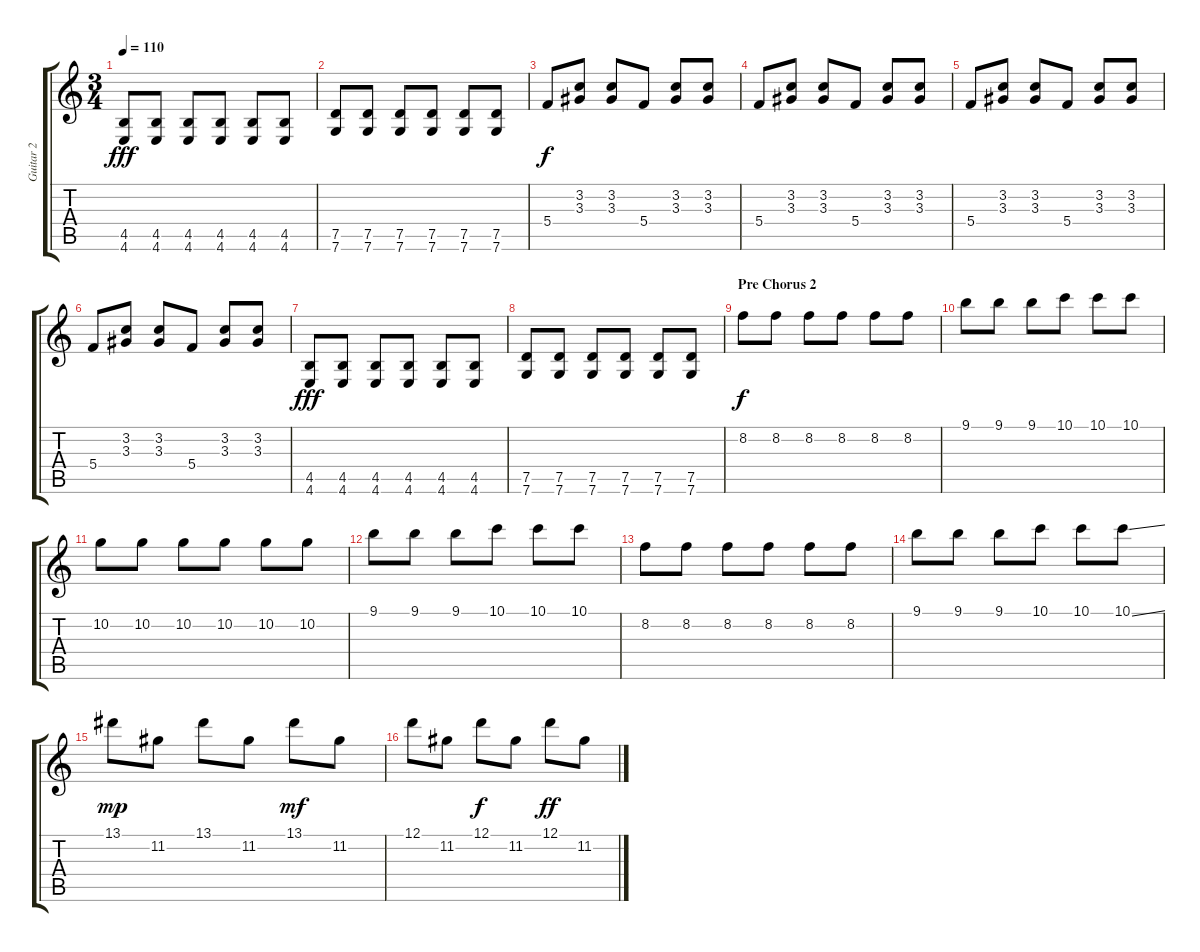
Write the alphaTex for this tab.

\track ("Guitar 2" "Guitar 2") {instrument distortionguitar}
\staff {score tabs}
\tuning (D4 A3 F3 C3 G2 C2) {hide}
\ts (3 4)
\tempo 110
\clef g2
\ks c
(4.5 4.6).8{dy fff} (4.5 4.6).8 (4.5 4.6).8 (4.5 4.6).8 (4.5 4.6).8 (4.5 4.6).8 |
(7.5 7.6).8 (7.5 7.6).8 (7.5 7.6).8 (7.5 7.6).8 (7.5 7.6).8 (7.5 7.6).8 |
5.4.8{dy f} (3.2 3.3).8 (3.2 3.3).8 5.4.8 (3.2 3.3).8 (3.2 3.3).8 |
5.4.8 (3.2 3.3).8 (3.2 3.3).8 5.4.8 (3.2 3.3).8 (3.2 3.3).8 |
5.4.8 (3.2 3.3).8 (3.2 3.3).8 5.4.8 (3.2 3.3).8 (3.2 3.3).8 |
5.4.8 (3.2 3.3).8 (3.2 3.3).8 5.4.8 (3.2 3.3).8 (3.2 3.3).8 |
(4.5 4.6).8{dy fff} (4.5 4.6).8 (4.5 4.6).8 (4.5 4.6).8 (4.5 4.6).8 (4.5 4.6).8 |
(7.5 7.6).8 (7.5 7.6).8 (7.5 7.6).8 (7.5 7.6).8 (7.5 7.6).8 (7.5 7.6).8 |
\section ("" "Pre Chorus 2")
8.2.8{dy f} 8.2.8 8.2.8 8.2.8 8.2.8 8.2.8 |
9.1.8 9.1.8 9.1.8 10.1.8 10.1.8 10.1.8 |
10.2.8 10.2.8 10.2.8 10.2.8 10.2.8 10.2.8 |
9.1.8 9.1.8 9.1.8 10.1.8 10.1.8 10.1.8 |
8.2.8 8.2.8 8.2.8 8.2.8 8.2.8 8.2.8 |
9.1.8 9.1.8 9.1.8 10.1.8 10.1.8 10.1{ss}.8 |
13.1.8{dy mp} 11.2.8 13.1.8 11.2.8 13.1.8{dy mf} 11.2.8 |
12.1.8 11.2.8 12.1.8{dy f} 11.2.8 12.1.8{dy ff} 11.2.8
